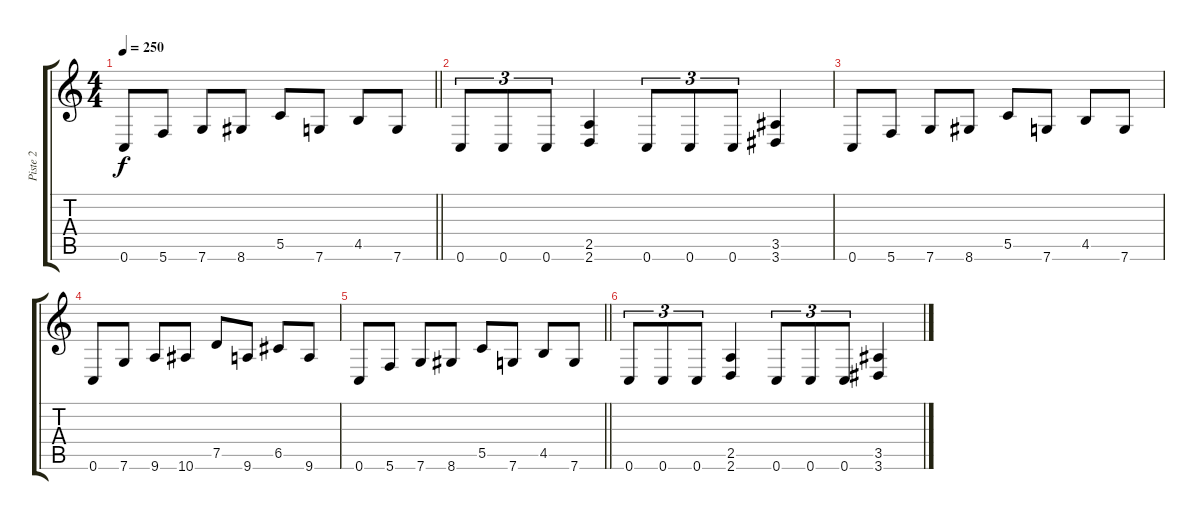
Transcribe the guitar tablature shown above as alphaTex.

\track ("Piste 2" "Piste 2") {instrument distortionguitar}
\staff {score tabs}
\tuning (D4 A3 F3 C3 G2 C2) {hide}
\ts (4 4)
\tempo 250
\clef g2
\barLineRight lightlight
\ks c
0.6.8{dy f} 5.6.8 7.6.8 8.6.8 5.5.8 7.6.8 4.5.8 7.6.8 |
0.6.8{tu (3 2)} 0.6.8{tu (3 2)} 0.6.8{tu (3 2)} (2.5 2.6).4 0.6.8{tu (3 2)} 0.6.8{tu (3 2)} 0.6.8{tu (3 2)} (3.5 3.6).4 |
0.6.8 5.6.8 7.6.8 8.6.8 5.5.8 7.6.8 4.5.8 7.6.8 |
0.6.8 7.6.8 9.6.8 10.6.8 7.5.8 9.6.8 6.5.8 9.6.8 |
\barLineRight lightlight
0.6.8 5.6.8 7.6.8 8.6.8 5.5.8 7.6.8 4.5.8 7.6.8 |
0.6.8{tu (3 2)} 0.6.8{tu (3 2)} 0.6.8{tu (3 2)} (2.5 2.6).4 0.6.8{tu (3 2)} 0.6.8{tu (3 2)} 0.6.8{tu (3 2)} (3.5 3.6).4
